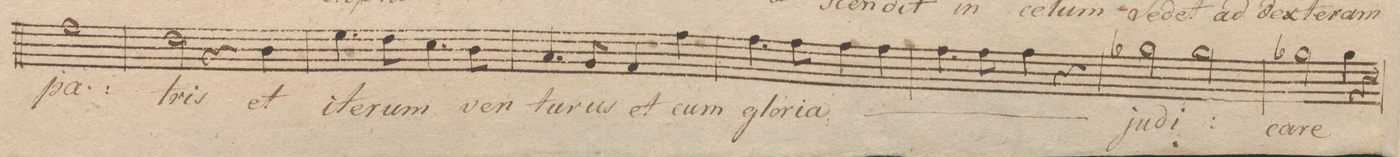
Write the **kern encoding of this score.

**kern	**text	**dynam
*I"Alto Solo	*	*
*clefC3	*	*
*k[]	*	*
*met(c|)	*	*
*M2/2	*	*
1g\	pa-	.
=141	=141	=141
2e\	-tris	.
4r	.	.
4c\	et	.
=142	=142	=142
4.f\	i-	.
8e\	-te-	.
4.d\	-rum	.
8c\	ven-	.
=143	=143	=143
4.B/	-tu-	.
8A/	-rus	.
4G/	et	.
4g\	cum	.
=144	=144	=144
4.g\	glo-	.
8g\	-ri-	.
4g\	-a	.
*	*ij	*
4g\	cum	.
=145	=145	=145
4.g\	glo-	.
8g\	-ri-	.
4g\	-a	.
*	*Xij	*
4r	.	.
=146	=146	=146
2a-X\	ju-	.
2a-\	-di-	.
=147	=147	=147
2a-X\	-care	.
4a-\	.	.
4r	.	.
=148	=148	=148
*-	*-	*-
